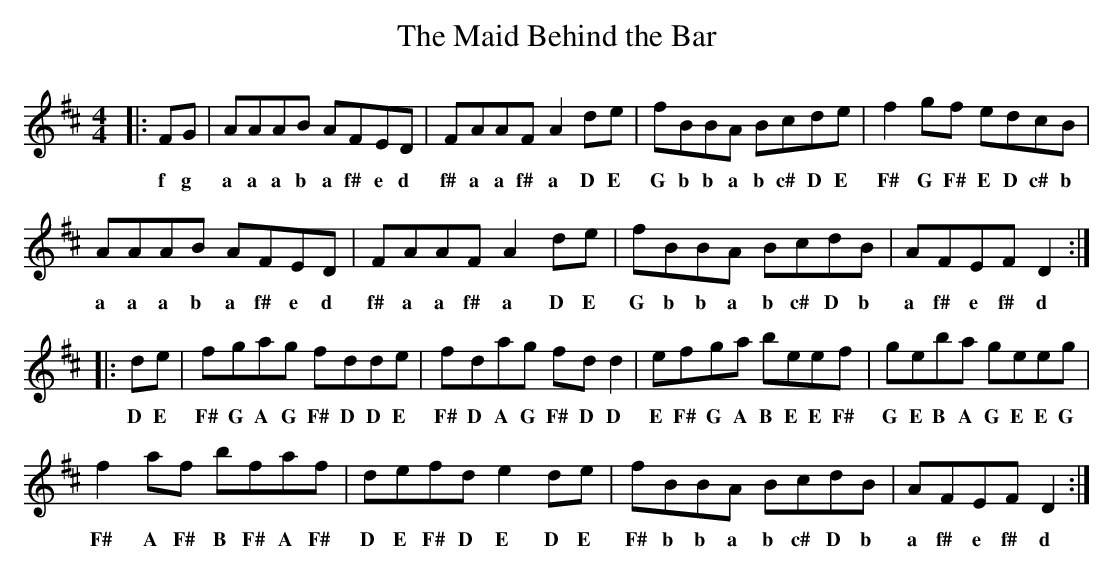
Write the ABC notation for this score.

X:1
T:Maid Behind the Bar, The
M:4/4
L:1/8
K:D
|:FG|AAAB AFED|FAAF A2de|fBBA Bcde|f2gf edcB|
w:f g a a a b a f# e d f# a a f# a D E G b b a b c# D E F# G F# E D c# b
AAAB AFED|FAAF A2de|fBBA BcdB|AFEF D2:|
w:a a a b a f# e d f# a a f# a D E G b b a b c# D b a f# e f# d
|:de|fgag fdde|fdag fdd2|efga beef|geba geeg|
w:D E F# G A G F# D D E F# D A G F# D D E F# G A B E E F# G E B A G E E G
f2af bfaf|defd e2de|fBBA BcdB|AFEF D2:|
w:F# A F# B F# A F# D E F# D E D E F# b b a b c# D b a f# e f# d
